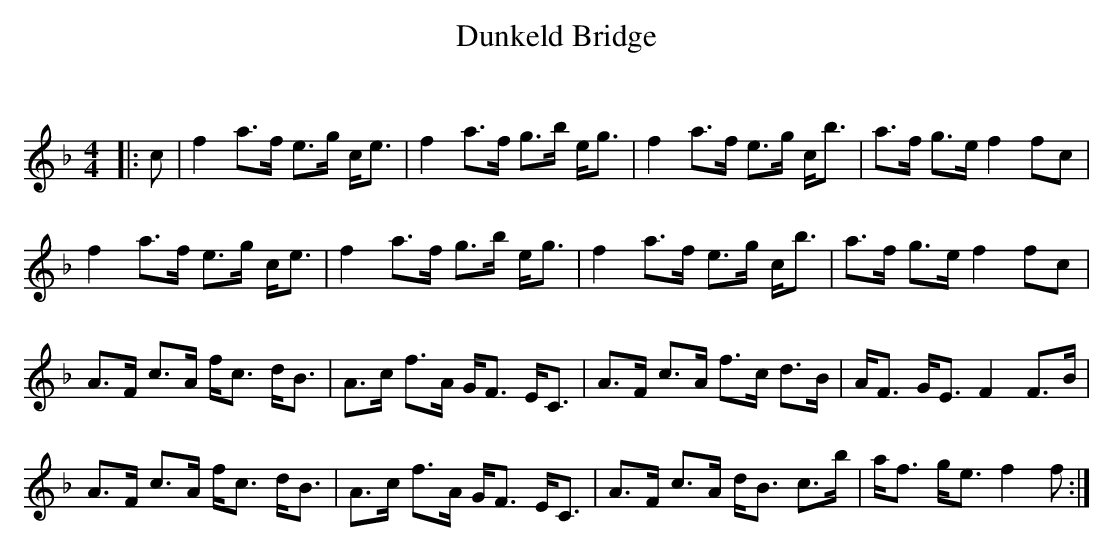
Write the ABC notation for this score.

X:1
T: Dunkeld Bridge
C:
Q: 128
K:F
M:4/4
L:1/16
|:c2|f4 a3f e3g ce3|f4 a3f g3b eg3|f4 a3f e3g cb3|a3f g3e f4 f2c2|
f4 a3f e3g ce3|f4 a3f g3b eg3|f4 a3f e3g cb3|a3f g3e f4 f2c2|
A3F c3A fc3 dB3|A3c f3A GF3 EC3|A3F c3A f3c d3B|AF3 GE3 F4 F3B|
A3F c3A fc3 dB3|A3c f3A GF3 EC3|A3F c3A dB3 c3b|af3 ge3 f4f2:|
